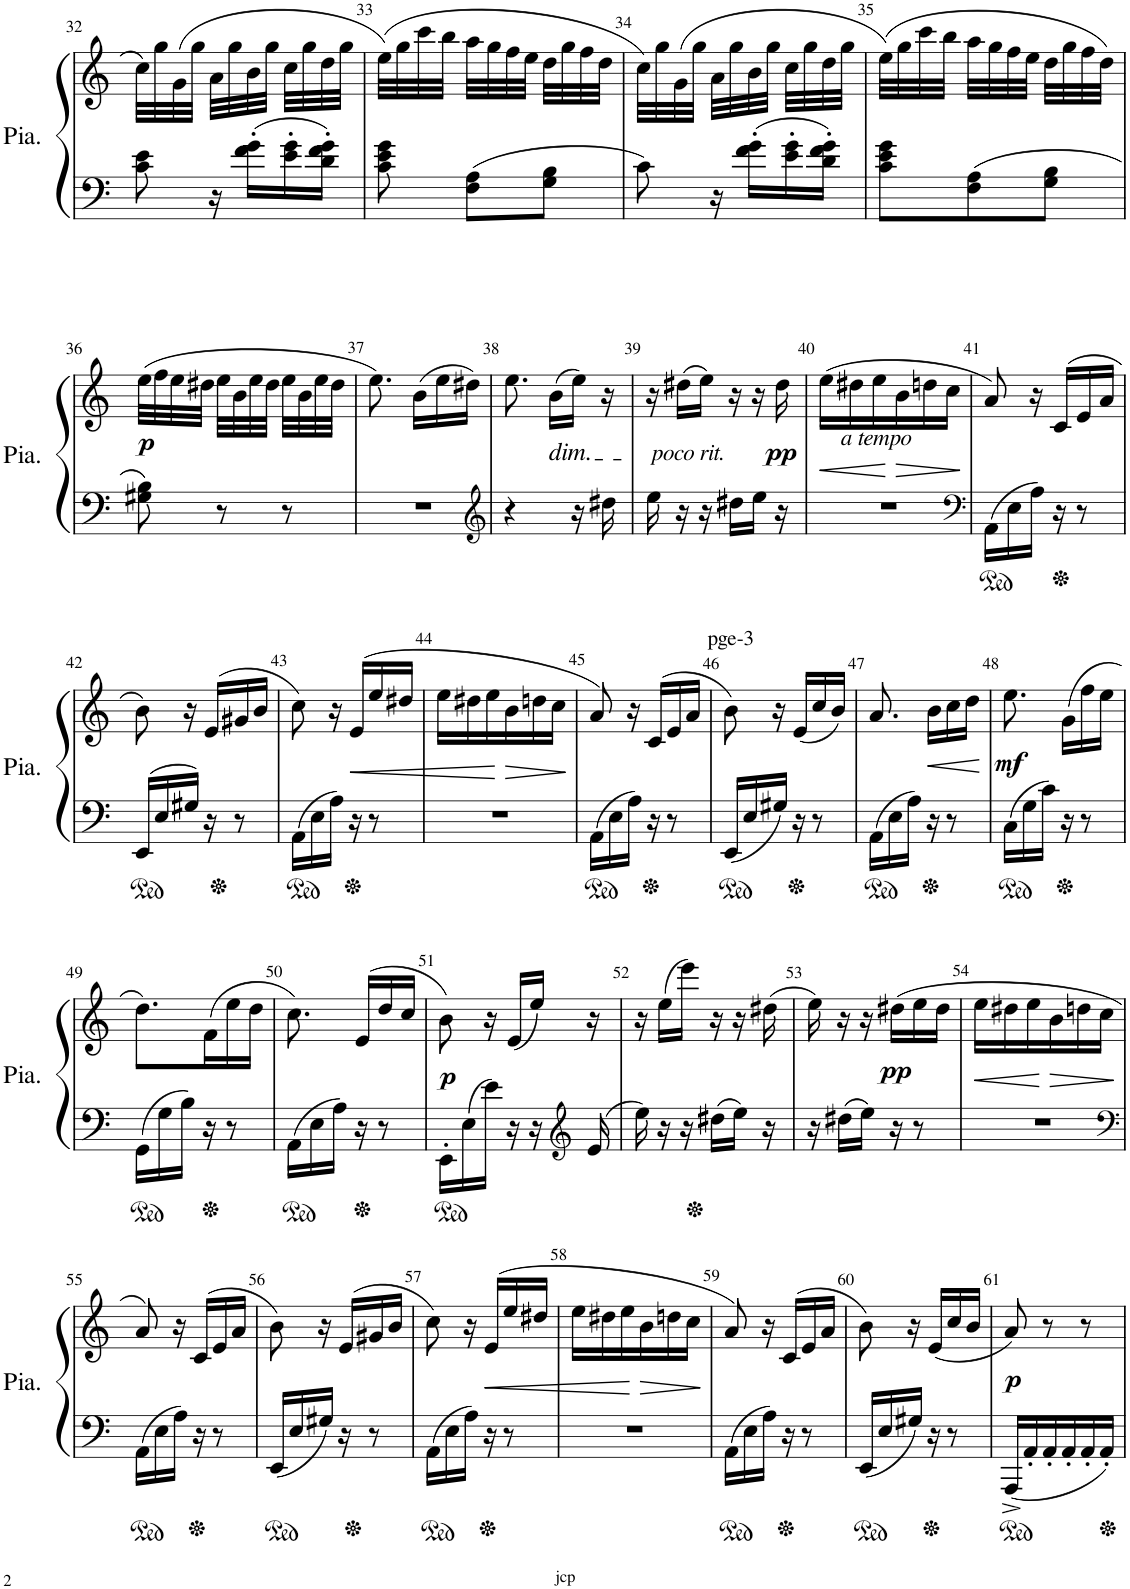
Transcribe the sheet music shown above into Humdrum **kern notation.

**kern	**kern	**dynam
*part1	*part1	*part1
*staff2	*staff1	*staff1/2
*I"Piano	*	*
*I'Pia.	*	*
!!LO:PB:g=z
*clefF4	*clefG2	*
*k[]	*k[]	*
*M3/8	*M3/8	*
=32	=32	=32
8c\ 8e\	32cc\LLL	.
.	32gg\	.
.	(32g\	.
.	32gg\JJJ	.
16r	32a\LLL	.
.	32gg\	.
16f\' 16g\'LL	32b\	.
.	32gg\JJJ	.
16e\' 16g\'	32cc\LLL	.
.	32gg\	.
16d\' 16f\' 16g\'JJ	32dd\	.
.	32gg\JJJ	.
=33	=33	=33
8c\ 8e\ 8g\	(32ee\LLL)	.
.	32gg\	.
.	32ccc\	.
.	32bb\JJJ	.
8F\ 8A\L	32aa\LLL	.
.	32gg\	.
.	32ff\	.
.	32ee\JJJ	.
8G\ 8B\J	32dd\LLL	.
.	32gg\	.
.	32ff\	.
.	32dd\JJJ	.
=34	=34	=34
8c\	32cc\LLL)	.
.	32gg\	.
.	(32g\	.
.	32gg\JJJ	.
16r	32a\LLL	.
.	32gg\	.
16f\' 16g\'LL	32b\	.
.	32gg\JJJ	.
16e\' 16g\'	32cc\LLL	.
.	32gg\	.
16d\' 16f\' 16g\'JJ	32dd\	.
.	32gg\JJJ	.
=35	=35	=35
8c\ 8e\ 8g\L	(32ee\LLL)	.
.	32gg\	.
.	32ccc\	.
.	32bb\JJJ	.
8F\ 8A\	32aa\LLL	.
.	32gg\	.
.	32ff\	.
.	32ee\JJJ	.
8G\ 8B\J	32dd\LLL	.
.	32gg\	.
.	32ff\	.
.	32dd\JJJ)	.
!!LO:LB:g=z
=36	=36	=36
!	!	!LO:DY:b
8G#X\ 8B\	(32ee\LLL	p
.	32ff\	.
.	32ee\	.
.	32dd#X\JJJ	.
8r	32ee\LLL	.
.	32b\	.
.	32ee\	.
.	32dd#\JJJ	.
8r	32ee\LLL	.
.	32b\	.
.	32ee\	.
.	32dd#\JJJ	.
=37	=37	=37
4.r	8.ee\)	.
.	(16b\LL	.
.	16ee\	.
.	16dd#X\JJ)	.
=38	=38	=38
*clefG2	*	*
4r	8.ee\	.
!	!LO:TX:b:i:t=dim.	!
.	(16b\LL	.
16r	16ee\JJ)	.
16dd#X\	16r	.
=39	=39	=39
!	!LO:TX:b:i:t=poco rit.	!
16ee\	16r	.
16r	(16dd#X\LL	.
16r	16ee\JJ)	.
16dd#X\LL	16r	.
16ee\JJ	16r	.
!	!	!LO:DY:b
16r	16dd#\	pp
=40	=40	=40
!	!	!LO:HP:b
4.r	(16ee\LL	<
!	!LO:TX:b:i:t=a tempo	!
.	16dd#X\	.
.	16ee\	.
!	!	!LO:HP:n=1:b
.	16b\	[ >
.	16ddn\	.
.	16cc\JJ	.
.	.	]
=41	=41	=41
*clefF4	*	*
16AA\LL	8a/)	.
16E\	.	.
16A\JJ	16r	.
16r	(>16c/LL	.
8r	16e/	.
.	16a/JJ	.
!!LO:LB:g=z
=42	=42	=42
16EE/LL	8b\)	.
16E/	.	.
16G#X/JJ	16r	.
16r	(>16e/LL	.
8r	16g#X/	.
.	16b/JJ	.
=43	=43	=43
16AA\LL	8cc\)	.
16E\	.	.
16A\JJ	16r	.
!	!	!LO:HP:b
16r	(16e/LL	<
8r	16ee/	.
.	16dd#X/JJ	.
=44	=44	=44
4.r	16ee\LL	.
.	16dd#X\	.
.	16ee\	.
!	!	!LO:HP:n=1:b
.	16b\	[ >
.	16ddn\	.
.	16cc\JJ	.
.	.	]
=45	=45	=45
16AA\LL	8a/)	.
16E\	.	.
16A\JJ	16r	.
16r	(>16c/LL	.
8r	16e/	.
.	16a/JJ	.
=46	=46	=46
!	!LO:TX:a:t=pge-3	!
16EE/LL	8b\)	.
16E/	.	.
16G#X/JJ	16r	.
16r	(16e/LL	.
8r	16cc/	.
.	16b/JJ)	.
=47	=47	=47
16AA\LL	8.a/	.
16E\	.	.
16A\JJ	.	.
!	!	!LO:HP:b
16r	16b\LL	<
8r	16cc\	.
.	16dd\JJ	.
.	.	[
=48	=48	=48
!	!	!LO:DY:b
16C\LL	8.ee\	mf
16G\	.	.
16c\JJ	.	.
16r	(16g\LL	.
8r	16ff\	.
.	16ee\JJ	.
!!LO:LB:g=z
=49	=49	=49
16GG\LL	8.dd\L)	.
16G\	.	.
16B\JJ	.	.
16r	(16f\L	.
8r	16ee\	.
.	16dd\JJ	.
=50	=50	=50
16AA\LL	8.cc\)	.
16E\	.	.
16A\JJ	.	.
16r	(>16e/LL	.
8r	16dd/	.
.	16cc/JJ	.
=51	=51	=51
!	!	!LO:DY:b
16EE'\LL	8b\)	p
16E\	.	.
16e\JJ	16r	.
16r	(16e/LL	.
16r	16ee/JJ)	.
*clefG2	*	*
16e/	16r	.
=52	=52	=52
16ee\	16r	.
16r	(16ee\LL	.
16r	16eee\JJ)	.
16dd#X\LL	16r	.
16ee\JJ	16r	.
16r	(16dd#X\	.
=53	=53	=53
16r	16ee\)	.
16dd#X\LL	16r	.
16ee\JJ	16r	.
!	!	!LO:DY:b
16r	(16dd#X\LL	pp
8r	16ee\	.
.	16dd#\JJ	.
=54	=54	=54
!	!	!LO:HP:b
4.r	16ee\LL	<
.	16dd#X\	.
.	16ee\	.
!	!	!LO:HP:n=1:b
.	16b\	[ >
.	16ddn\	.
.	16cc\JJ	.
.	.	]
!!LO:LB:g=z
=55	=55	=55
*clefF4	*	*
16AA\LL	8a/)	.
16E\	.	.
16A\JJ	16r	.
16r	(>16c/LL	.
8r	16e/	.
.	16a/JJ	.
=56	=56	=56
16EE/LL	8b\)	.
16E/	.	.
16G#X/JJ	16r	.
16r	(>16e/LL	.
8r	16g#X/	.
.	16b/JJ	.
=57	=57	=57
16AA\LL	8cc\)	.
16E\	.	.
16A\JJ	16r	.
!	!	!LO:HP:b
16r	(16e/LL	<
8r	16ee/	.
.	16dd#X/JJ	.
=58	=58	=58
4.r	16ee\LL	.
.	16dd#X\	.
.	16ee\	.
!	!	!LO:HP:n=1:b
.	16b\	[ >
.	16ddn\	.
.	16cc\JJ	.
.	.	]
=59	=59	=59
16AA\LL	8a/)	.
16E\	.	.
16A\JJ	16r	.
16r	(>16c/LL	.
8r	16e/	.
.	16a/JJ	.
=60	=60	=60
16EE/LL	8b\)	.
16E/	.	.
16G#X/JJ	16r	.
16r	(16e/LL	.
8r	16cc/	.
.	16b/JJ	.
=61	=61	=61
!	!	!LO:DY:b
16AAA^/LL	8a/)	p
16AA'/	.	.
16AA'/	8r	.
16AA'/	.	.
16AA'/	8r	.
16AA'/JJ	.	.
=	=	=
*-	*-	*-
